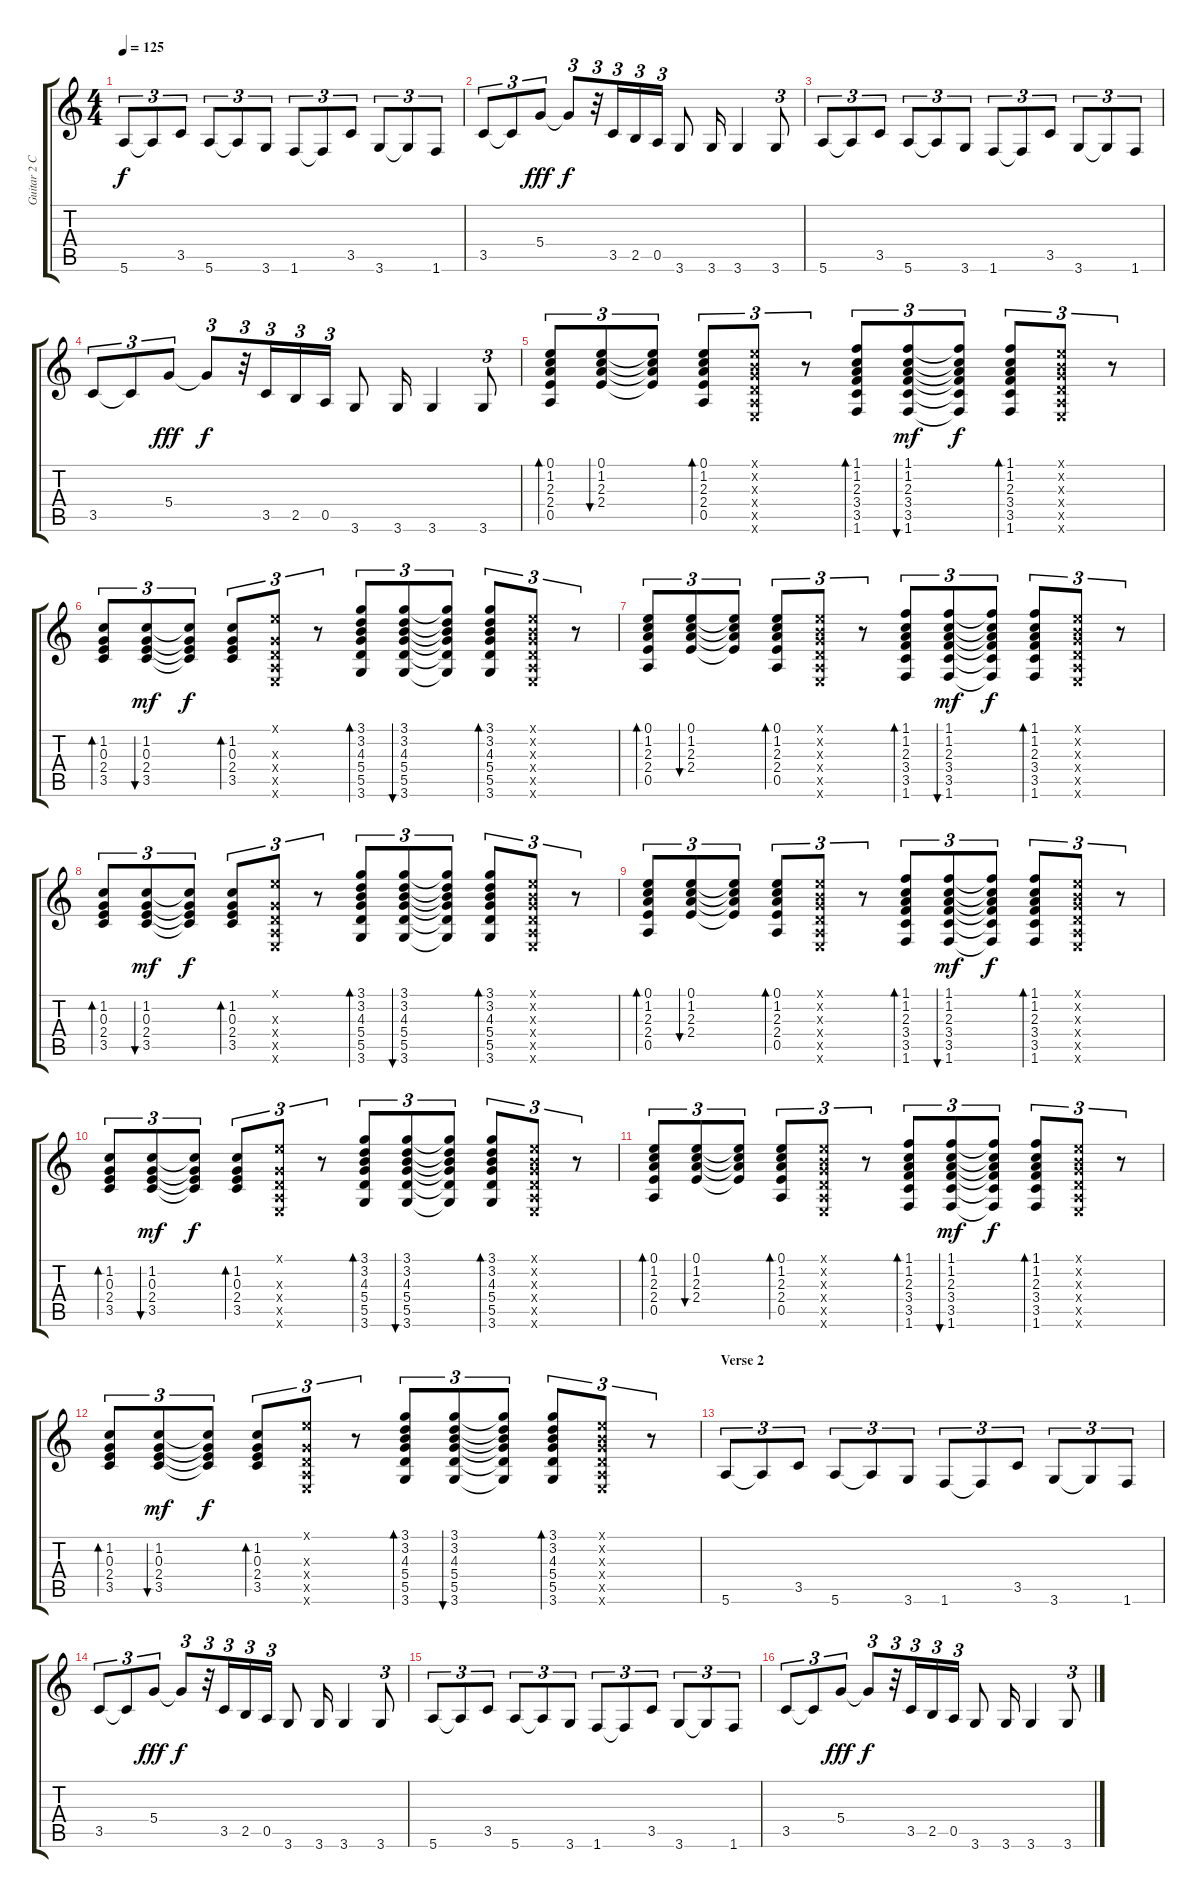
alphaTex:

\track ("Guitar 2 Clean + Small reverb" "Guitar 2 C") {instrument electricguitarclean}
\staff {score tabs}
\tuning (E4 B3 G3 D3 A2 E2) {hide}
\ts (4 4)
\tempo 125
\clef g2
\ks c
5.6.8{tu (3 2) dy f} 5.6{t}.8{tu (3 2)} 3.5.8{tu (3 2)} 5.6.8{tu (3 2)} 5.6{t}.8{tu (3 2)} 3.6.8{tu (3 2)} 1.6.8{tu (3 2)} 1.6{t}.8{tu (3 2)} 3.5.8{tu (3 2)} 3.6.8{tu (3 2)} 3.6{t}.8{tu (3 2)} 1.6.8{tu (3 2)} |
3.5.8{tu (3 2)} 3.5{t}.8{tu (3 2)} 5.4.8{tu (3 2) dy fff} 5.4{t}.8{tu (3 2) dy f} r.32{tu (3 2)} 3.5.16{tu (3 2)} 2.5.16{tu (3 2)} 0.5.16{tu (3 2)} 3.6.8 3.6.16 3.6.4 3.6.8{tu (3 2)} |
5.6.8{tu (3 2)} 5.6{t}.8{tu (3 2)} 3.5.8{tu (3 2)} 5.6.8{tu (3 2)} 5.6{t}.8{tu (3 2)} 3.6.8{tu (3 2)} 1.6.8{tu (3 2)} 1.6{t}.8{tu (3 2)} 3.5.8{tu (3 2)} 3.6.8{tu (3 2)} 3.6{t}.8{tu (3 2)} 1.6.8{tu (3 2)} |
3.5.8{tu (3 2)} 3.5{t}.8{tu (3 2)} 5.4.8{tu (3 2) dy fff} 5.4{t}.8{tu (3 2) dy f} r.32{tu (3 2)} 3.5.16{tu (3 2)} 2.5.16{tu (3 2)} 0.5.16{tu (3 2)} 3.6.8 3.6.16 3.6.4 3.6.8{tu (3 2)} |
(0.1 1.2 2.3 2.4 0.5).8{tu (3 2) bd 30} (0.1 1.2 2.3 2.4).8{tu (3 2) bu 30} (0.1{t} 1.2{t} 2.3{t} 2.4{t}).8{tu (3 2)} (0.1 1.2 2.3 2.4 0.5).8{tu (3 2) bd 30} (0.1{x} 0.2{x} 0.3{x} 0.4{x} 0.5{x} 0.6{x}).8{tu (3 2)} r.8{tu (3 2)} (1.1 1.2 2.3 3.4 3.5 1.6).8{tu (3 2) bd 30} (1.1 1.2 2.3 3.4 3.5 1.6).8{tu (3 2) bu 30 dy mf} (1.1{t} 1.2{t} 2.3{t} 3.4{t} 3.5{t} 1.6{t}).8{tu (3 2) dy f} (1.1 1.2 2.3 3.4 3.5 1.6).8{tu (3 2) bd 30} (0.1{x} 0.2{x} 0.3{x} 0.4{x} 0.5{x} 0.6{x}).8{tu (3 2)} r.8{tu (3 2)} |
(1.2 0.3 2.4 3.5).8{tu (3 2) bd 30} (1.2 0.3 2.4 3.5).8{tu (3 2) bu 30 dy mf} (1.2{t} 0.3{t} 2.4{t} 3.5{t}).8{tu (3 2) dy f} (1.2 0.3 2.4 3.5).8{tu (3 2) bd 30} (0.1{x} 0.3{x} 0.4{x} 0.5{x} 0.6{x}).8{tu (3 2)} r.8{tu (3 2)} (3.1 3.2 4.3 5.4 5.5 3.6).8{tu (3 2) bd 30} (3.1 3.2 4.3 5.4 5.5 3.6).8{tu (3 2) bu 30} (3.1{t} 3.2{t} 4.3{t} 5.4{t} 5.5{t} 3.6{t}).8{tu (3 2)} (3.1 3.2 4.3 5.4 5.5 3.6).8{tu (3 2) bd 30} (0.1{x} 0.2{x} 0.3{x} 0.4{x} 0.5{x} 0.6{x}).8{tu (3 2)} r.8{tu (3 2)} |
(0.1 1.2 2.3 2.4 0.5).8{tu (3 2) bd 30} (0.1 1.2 2.3 2.4).8{tu (3 2) bu 30} (0.1{t} 1.2{t} 2.3{t} 2.4{t}).8{tu (3 2)} (0.1 1.2 2.3 2.4 0.5).8{tu (3 2) bd 30} (0.1{x} 0.2{x} 0.3{x} 0.4{x} 0.5{x} 0.6{x}).8{tu (3 2)} r.8{tu (3 2)} (1.1 1.2 2.3 3.4 3.5 1.6).8{tu (3 2) bd 30} (1.1 1.2 2.3 3.4 3.5 1.6).8{tu (3 2) bu 30 dy mf} (1.1{t} 1.2{t} 2.3{t} 3.4{t} 3.5{t} 1.6{t}).8{tu (3 2) dy f} (1.1 1.2 2.3 3.4 3.5 1.6).8{tu (3 2) bd 30} (0.1{x} 0.2{x} 0.3{x} 0.4{x} 0.5{x} 0.6{x}).8{tu (3 2)} r.8{tu (3 2)} |
(1.2 0.3 2.4 3.5).8{tu (3 2) bd 30} (1.2 0.3 2.4 3.5).8{tu (3 2) bu 30 dy mf} (1.2{t} 0.3{t} 2.4{t} 3.5{t}).8{tu (3 2) dy f} (1.2 0.3 2.4 3.5).8{tu (3 2) bd 30} (0.1{x} 0.3{x} 0.4{x} 0.5{x} 0.6{x}).8{tu (3 2)} r.8{tu (3 2)} (3.1 3.2 4.3 5.4 5.5 3.6).8{tu (3 2) bd 30} (3.1 3.2 4.3 5.4 5.5 3.6).8{tu (3 2) bu 30} (3.1{t} 3.2{t} 4.3{t} 5.4{t} 5.5{t} 3.6{t}).8{tu (3 2)} (3.1 3.2 4.3 5.4 5.5 3.6).8{tu (3 2) bd 30} (0.1{x} 0.2{x} 0.3{x} 0.4{x} 0.5{x} 0.6{x}).8{tu (3 2)} r.8{tu (3 2)} |
(0.1 1.2 2.3 2.4 0.5).8{tu (3 2) bd 30} (0.1 1.2 2.3 2.4).8{tu (3 2) bu 30} (0.1{t} 1.2{t} 2.3{t} 2.4{t}).8{tu (3 2)} (0.1 1.2 2.3 2.4 0.5).8{tu (3 2) bd 30} (0.1{x} 0.2{x} 0.3{x} 0.4{x} 0.5{x} 0.6{x}).8{tu (3 2)} r.8{tu (3 2)} (1.1 1.2 2.3 3.4 3.5 1.6).8{tu (3 2) bd 30} (1.1 1.2 2.3 3.4 3.5 1.6).8{tu (3 2) bu 30 dy mf} (1.1{t} 1.2{t} 2.3{t} 3.4{t} 3.5{t} 1.6{t}).8{tu (3 2) dy f} (1.1 1.2 2.3 3.4 3.5 1.6).8{tu (3 2) bd 30} (0.1{x} 0.2{x} 0.3{x} 0.4{x} 0.5{x} 0.6{x}).8{tu (3 2)} r.8{tu (3 2)} |
(1.2 0.3 2.4 3.5).8{tu (3 2) bd 30} (1.2 0.3 2.4 3.5).8{tu (3 2) bu 30 dy mf} (1.2{t} 0.3{t} 2.4{t} 3.5{t}).8{tu (3 2) dy f} (1.2 0.3 2.4 3.5).8{tu (3 2) bd 30} (0.1{x} 0.3{x} 0.4{x} 0.5{x} 0.6{x}).8{tu (3 2)} r.8{tu (3 2)} (3.1 3.2 4.3 5.4 5.5 3.6).8{tu (3 2) bd 30} (3.1 3.2 4.3 5.4 5.5 3.6).8{tu (3 2) bu 30} (3.1{t} 3.2{t} 4.3{t} 5.4{t} 5.5{t} 3.6{t}).8{tu (3 2)} (3.1 3.2 4.3 5.4 5.5 3.6).8{tu (3 2) bd 30} (0.1{x} 0.2{x} 0.3{x} 0.4{x} 0.5{x} 0.6{x}).8{tu (3 2)} r.8{tu (3 2)} |
(0.1 1.2 2.3 2.4 0.5).8{tu (3 2) bd 30} (0.1 1.2 2.3 2.4).8{tu (3 2) bu 30} (0.1{t} 1.2{t} 2.3{t} 2.4{t}).8{tu (3 2)} (0.1 1.2 2.3 2.4 0.5).8{tu (3 2) bd 30} (0.1{x} 0.2{x} 0.3{x} 0.4{x} 0.5{x} 0.6{x}).8{tu (3 2)} r.8{tu (3 2)} (1.1 1.2 2.3 3.4 3.5 1.6).8{tu (3 2) bd 30} (1.1 1.2 2.3 3.4 3.5 1.6).8{tu (3 2) bu 30 dy mf} (1.1{t} 1.2{t} 2.3{t} 3.4{t} 3.5{t} 1.6{t}).8{tu (3 2) dy f} (1.1 1.2 2.3 3.4 3.5 1.6).8{tu (3 2) bd 30} (0.1{x} 0.2{x} 0.3{x} 0.4{x} 0.5{x} 0.6{x}).8{tu (3 2)} r.8{tu (3 2)} |
(1.2 0.3 2.4 3.5).8{tu (3 2) bd 30} (1.2 0.3 2.4 3.5).8{tu (3 2) bu 30 dy mf} (1.2{t} 0.3{t} 2.4{t} 3.5{t}).8{tu (3 2) dy f} (1.2 0.3 2.4 3.5).8{tu (3 2) bd 30} (0.1{x} 0.3{x} 0.4{x} 0.5{x} 0.6{x}).8{tu (3 2)} r.8{tu (3 2)} (3.1 3.2 4.3 5.4 5.5 3.6).8{tu (3 2) bd 30} (3.1 3.2 4.3 5.4 5.5 3.6).8{tu (3 2) bu 30} (3.1{t} 3.2{t} 4.3{t} 5.4{t} 5.5{t} 3.6{t}).8{tu (3 2)} (3.1 3.2 4.3 5.4 5.5 3.6).8{tu (3 2) bd 30} (0.1{x} 0.2{x} 0.3{x} 0.4{x} 0.5{x} 0.6{x}).8{tu (3 2)} r.8{tu (3 2)} |
\section ("" "Verse 2")
5.6.8{tu (3 2)} 5.6{t}.8{tu (3 2)} 3.5.8{tu (3 2)} 5.6.8{tu (3 2)} 5.6{t}.8{tu (3 2)} 3.6.8{tu (3 2)} 1.6.8{tu (3 2)} 1.6{t}.8{tu (3 2)} 3.5.8{tu (3 2)} 3.6.8{tu (3 2)} 3.6{t}.8{tu (3 2)} 1.6.8{tu (3 2)} |
3.5.8{tu (3 2)} 3.5{t}.8{tu (3 2)} 5.4.8{tu (3 2) dy fff} 5.4{t}.8{tu (3 2) dy f} r.32{tu (3 2)} 3.5.16{tu (3 2)} 2.5.16{tu (3 2)} 0.5.16{tu (3 2)} 3.6.8 3.6.16 3.6.4 3.6.8{tu (3 2)} |
5.6.8{tu (3 2)} 5.6{t}.8{tu (3 2)} 3.5.8{tu (3 2)} 5.6.8{tu (3 2)} 5.6{t}.8{tu (3 2)} 3.6.8{tu (3 2)} 1.6.8{tu (3 2)} 1.6{t}.8{tu (3 2)} 3.5.8{tu (3 2)} 3.6.8{tu (3 2)} 3.6{t}.8{tu (3 2)} 1.6.8{tu (3 2)} |
3.5.8{tu (3 2)} 3.5{t}.8{tu (3 2)} 5.4.8{tu (3 2) dy fff} 5.4{t}.8{tu (3 2) dy f} r.32{tu (3 2)} 3.5.16{tu (3 2)} 2.5.16{tu (3 2)} 0.5.16{tu (3 2)} 3.6.8 3.6.16 3.6.4 3.6.8{tu (3 2)}
